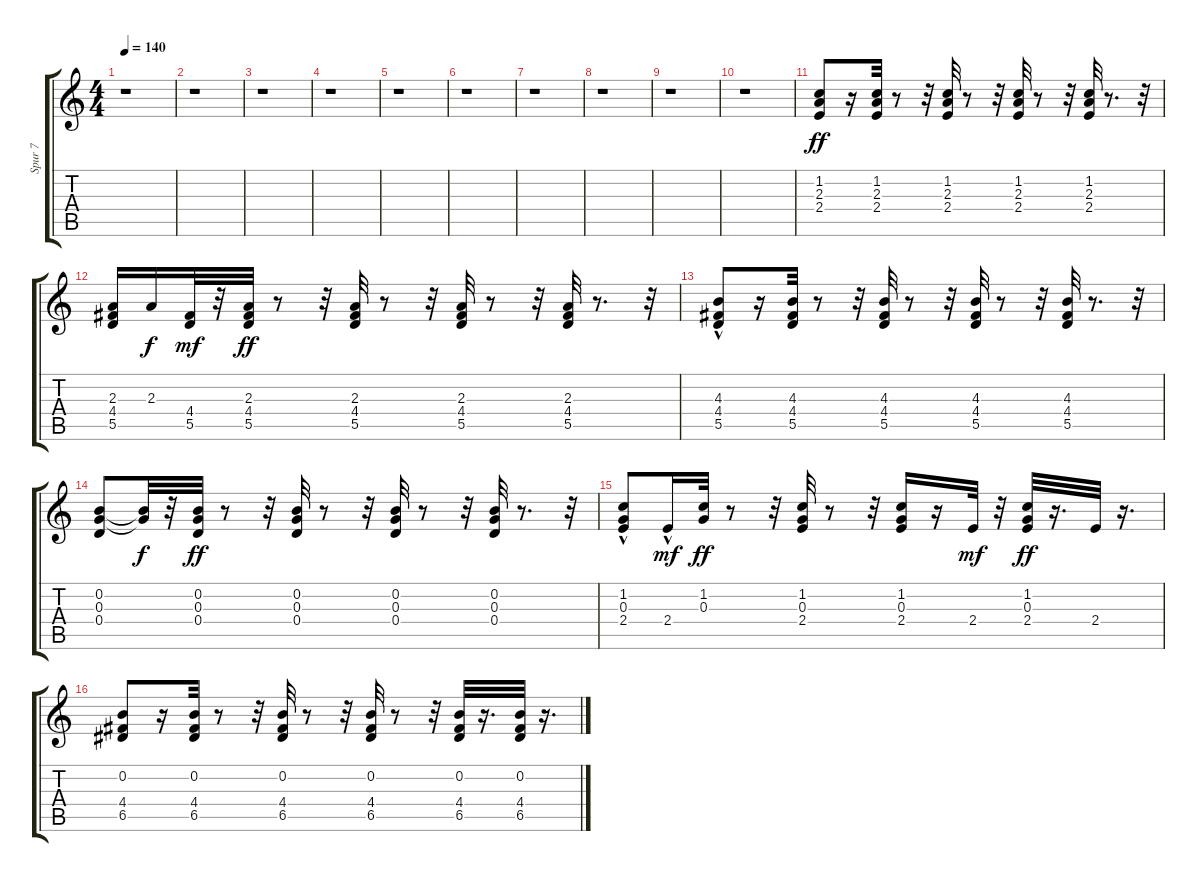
\track ("Spur 7" "Spur 7") {instrument acousticguitarsteel}
\staff {score tabs}
\tuning (E4 B3 G3 D3 A2 E2) {hide}
\ts (4 4)
\tempo 140
\clef g2
\ks c
r.1{dy ff instrument acousticguitarsteel} |
r.1 |
r.1 |
r.1 |
r.1 |
r.1 |
r.1 |
r.1 |
r.1 |
r.1 |
(1.2 2.3 2.4).8 r.16 (1.2 2.3 2.4).32 r.8 r.32 (1.2 2.3 2.4).32 r.8 r.32 (1.2 2.3 2.4).32 r.8 r.32 (1.2 2.3 2.4).32 r.8{d} r.32 |
(2.3 4.4 5.5).16 2.3.16{dy f} (4.4 5.5).32{dy mf} r.32 (2.3 4.4 5.5).32{dy ff} r.8 r.32 (2.3 4.4 5.5).32 r.8 r.32 (2.3 4.4 5.5).32 r.8 r.32 (2.3 4.4 5.5).32 r.8{d} r.32 |
(4.3 4.4 5.5{hac}).8 r.16 (4.3 4.4 5.5).32 r.8 r.32 (4.3 4.4 5.5).32 r.8 r.32 (4.3 4.4 5.5).32 r.8 r.32 (4.3 4.4 5.5).32 r.8{d} r.32 |
(0.2 0.3 0.4).8 (0.2{t} 0.3{t}).32{dy f} r.32 (0.2 0.3 0.4).32{dy ff} r.8 r.32 (0.2 0.3 0.4).32 r.8 r.32 (0.2 0.3 0.4).32 r.8 r.32 (0.2 0.3 0.4).32 r.8{d} r.32 |
(1.2 0.3 2.4{hac}).8 2.4{hac}.16{dy mf} (1.2 0.3).32{dy ff} r.8 r.32 (1.2 0.3 2.4).32 r.8 r.32 (1.2 0.3 2.4).16 r.16 2.4.32{dy mf} r.32 (1.2 0.3 2.4).32{dy ff} r.16{d} 2.4.32 r.16{d} |
(0.2 4.4 6.5).8 r.16 (0.2 4.4 6.5).32 r.8 r.32 (0.2 4.4 6.5).32 r.8 r.32 (0.2 4.4 6.5).32 r.8 r.32 (0.2 4.4 6.5).32 r.16{d} (0.2 4.4 6.5).32 r.16{d}
